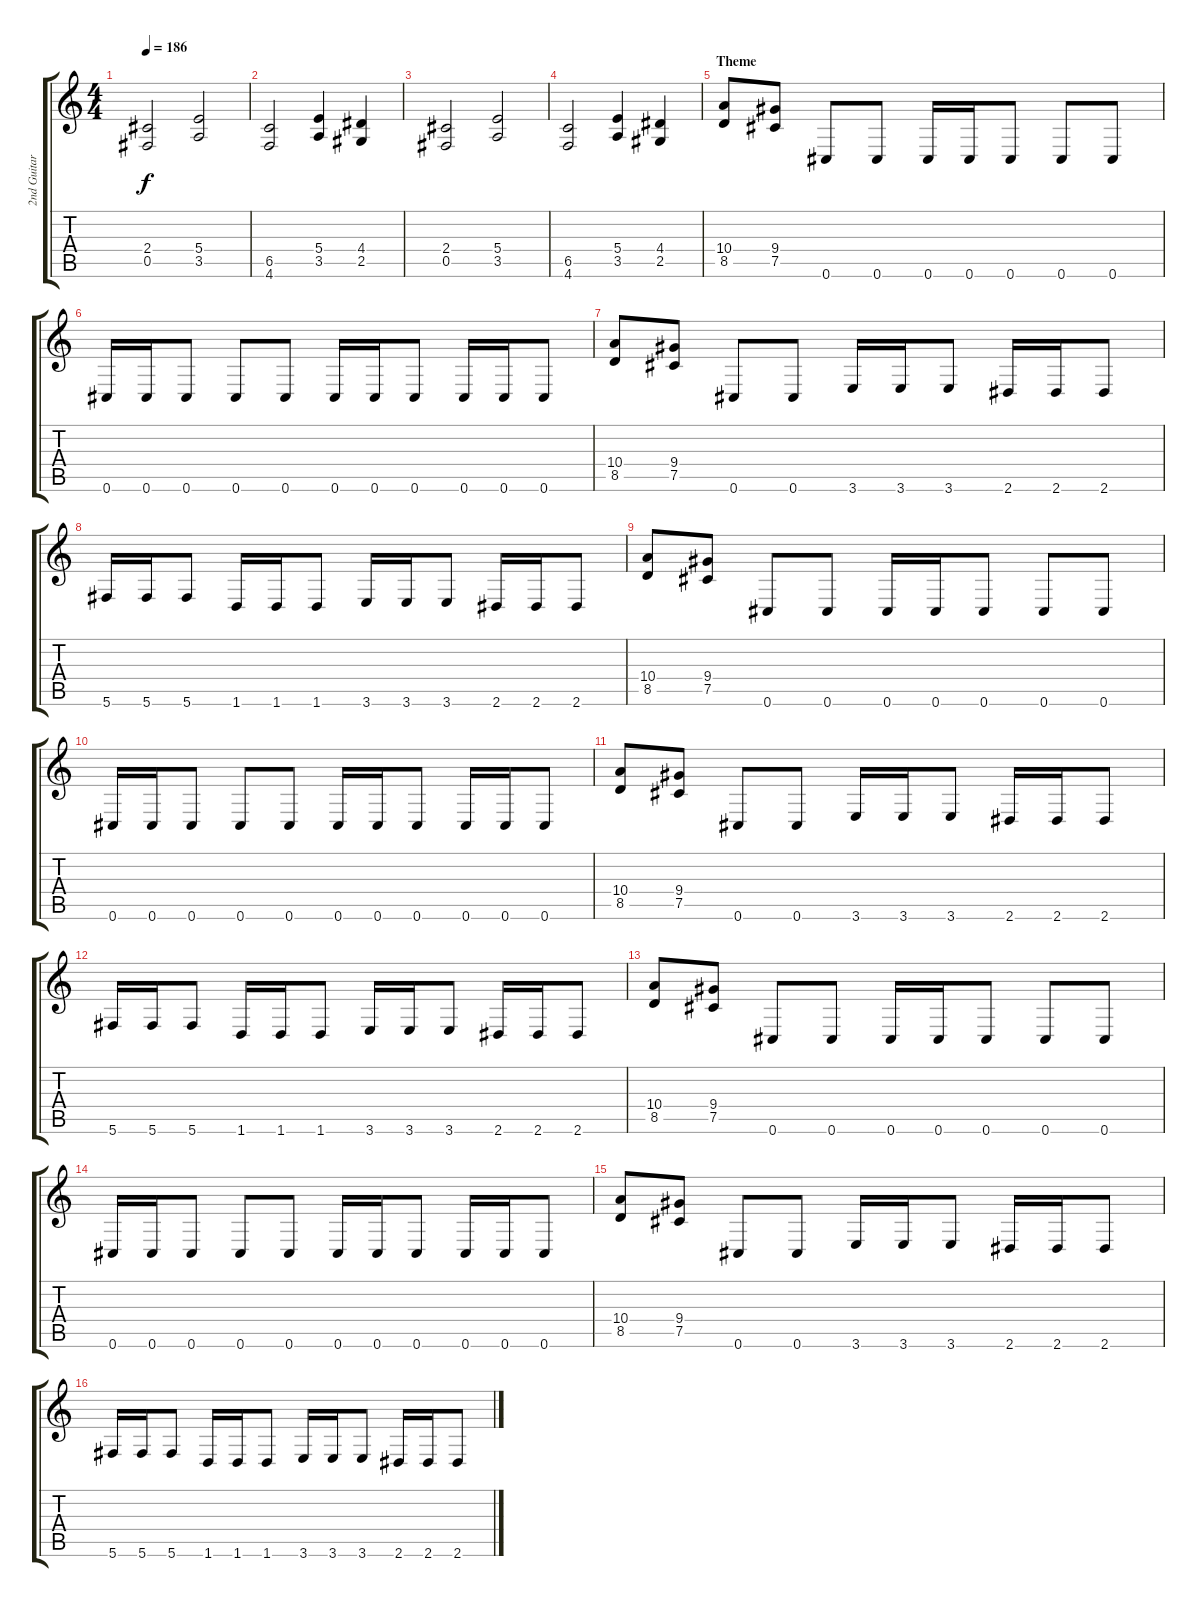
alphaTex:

\track ("2nd Guitar" "2nd Guitar") {instrument distortionguitar}
\staff {score tabs}
\tuning (Db4 Ab3 E3 B2 Gb2 Db2) {hide}
\ts (4 4)
\tempo 186
\clef g2
\ks c
(2.4 0.5).2{dy f} (5.4 3.5).2 |
(6.5 4.6).2 (5.4 3.5).4 (4.4 2.5).4 |
(2.4 0.5).2 (5.4 3.5).2 |
(6.5 4.6).2 (5.4 3.5).4 (4.4 2.5).4 |
\section ("" "Theme")
(10.4 8.5).8 (9.4 7.5).8 0.6.8 0.6.8 0.6.16 0.6.16 0.6.8 0.6.8 0.6.8 |
0.6.16 0.6.16 0.6.8 0.6.8 0.6.8 0.6.16 0.6.16 0.6.8 0.6.16 0.6.16 0.6.8 |
(10.4 8.5).8 (9.4 7.5).8 0.6.8 0.6.8 3.6.16 3.6.16 3.6.8 2.6.16 2.6.16 2.6.8 |
5.6.16 5.6.16 5.6.8 1.6.16 1.6.16 1.6.8 3.6.16 3.6.16 3.6.8 2.6.16 2.6.16 2.6.8 |
(10.4 8.5).8 (9.4 7.5).8 0.6.8 0.6.8 0.6.16 0.6.16 0.6.8 0.6.8 0.6.8 |
0.6.16 0.6.16 0.6.8 0.6.8 0.6.8 0.6.16 0.6.16 0.6.8 0.6.16 0.6.16 0.6.8 |
(10.4 8.5).8 (9.4 7.5).8 0.6.8 0.6.8 3.6.16 3.6.16 3.6.8 2.6.16 2.6.16 2.6.8 |
5.6.16 5.6.16 5.6.8 1.6.16 1.6.16 1.6.8 3.6.16 3.6.16 3.6.8 2.6.16 2.6.16 2.6.8 |
(10.4 8.5).8 (9.4 7.5).8 0.6.8 0.6.8 0.6.16 0.6.16 0.6.8 0.6.8 0.6.8 |
0.6.16 0.6.16 0.6.8 0.6.8 0.6.8 0.6.16 0.6.16 0.6.8 0.6.16 0.6.16 0.6.8 |
(10.4 8.5).8 (9.4 7.5).8 0.6.8 0.6.8 3.6.16 3.6.16 3.6.8 2.6.16 2.6.16 2.6.8 |
5.6.16 5.6.16 5.6.8 1.6.16 1.6.16 1.6.8 3.6.16 3.6.16 3.6.8 2.6.16 2.6.16 2.6.8
